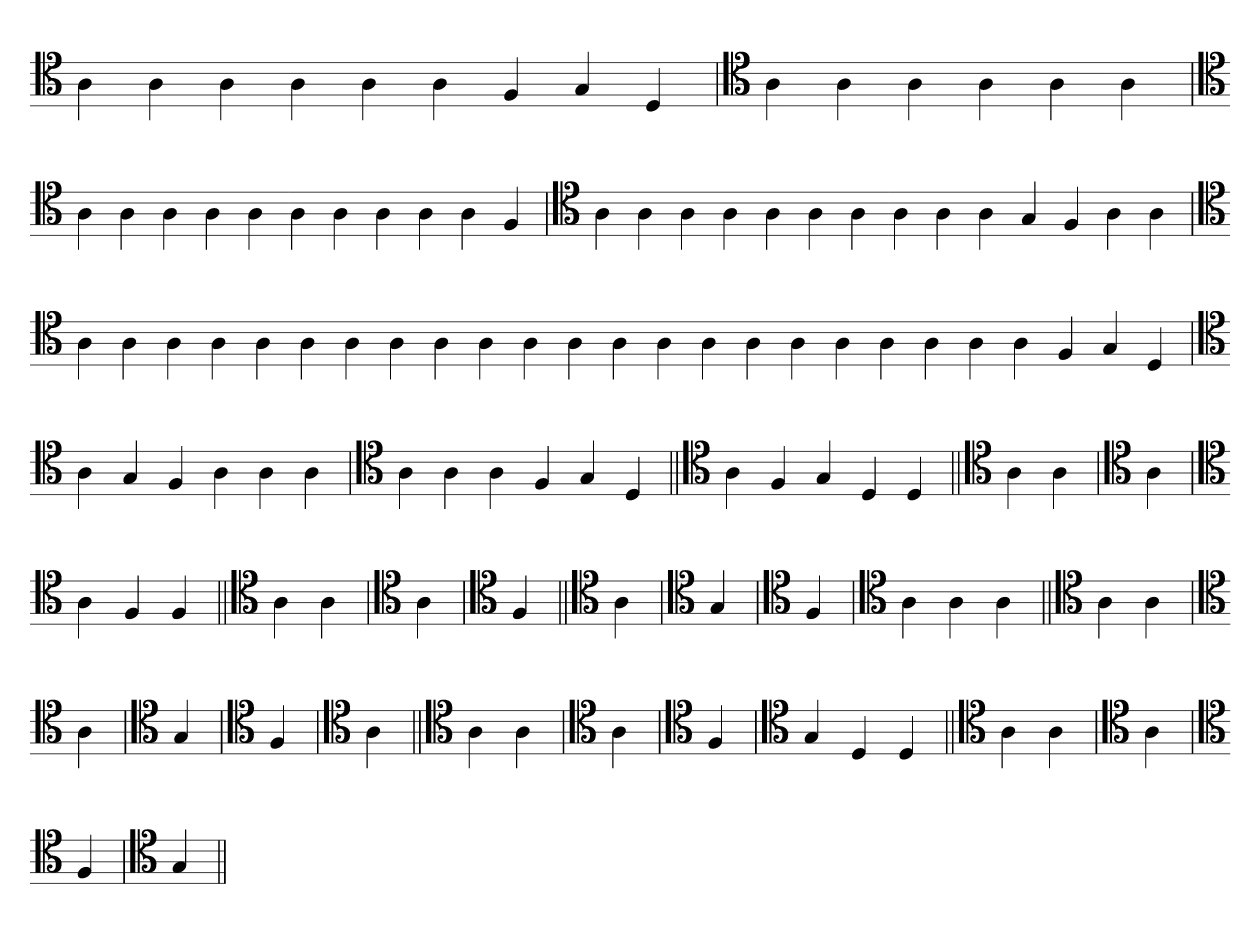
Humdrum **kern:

**kern
*part1
*staff1
*clefC4
=
4A
4A
4A
4A
4A
4A
4F
4G
4D
=
*clefC4
4A
4A
4A
4A
4A
4A
=`
*clefC4
4A
4A
4A
4A
4A
4A
4A
4A
4A
4A
4F
='
*clefC4
4A
4A
4A
4A
4A
4A
4A
4A
4A
4A
4G
4F
4A
4A
='
*clefC4
4A
4A
4A
4A
4A
4A
4A
4A
4A
4A
4A
4A
4A
4A
4A
4A
4A
4A
4A
4A
4A
4A
4F
4G
4D
=
*clefC4
4A
4G
4F
4A
4A
4A
=`
*clefC4
4A
4A
4A
4F
4G
4D
=||
*clefC4
4A
4F
4G
4D
4D
=||
*clefC4
4A
4A
=
*clefC4
4A
=
*clefC4
4A
4F
4F
=||
*clefC4
4A
4A
=
*clefC4
4A
=
*clefC4
4F
=||
*clefC4
4A
=
*clefC4
4G
=
*clefC4
4F
=
*clefC4
4A
4A
4A
=||
*clefC4
4A
4A
=
*clefC4
4A
=
*clefC4
4G
=
*clefC4
4F
=
*clefC4
4A
=||
*clefC4
4A
4A
=
*clefC4
4A
=
*clefC4
4F
=
*clefC4
4G
4D
4D
=||
*clefC4
4A
4A
=
*clefC4
4A
=
*clefC4
4F
=
*clefC4
4G
=||
*-
